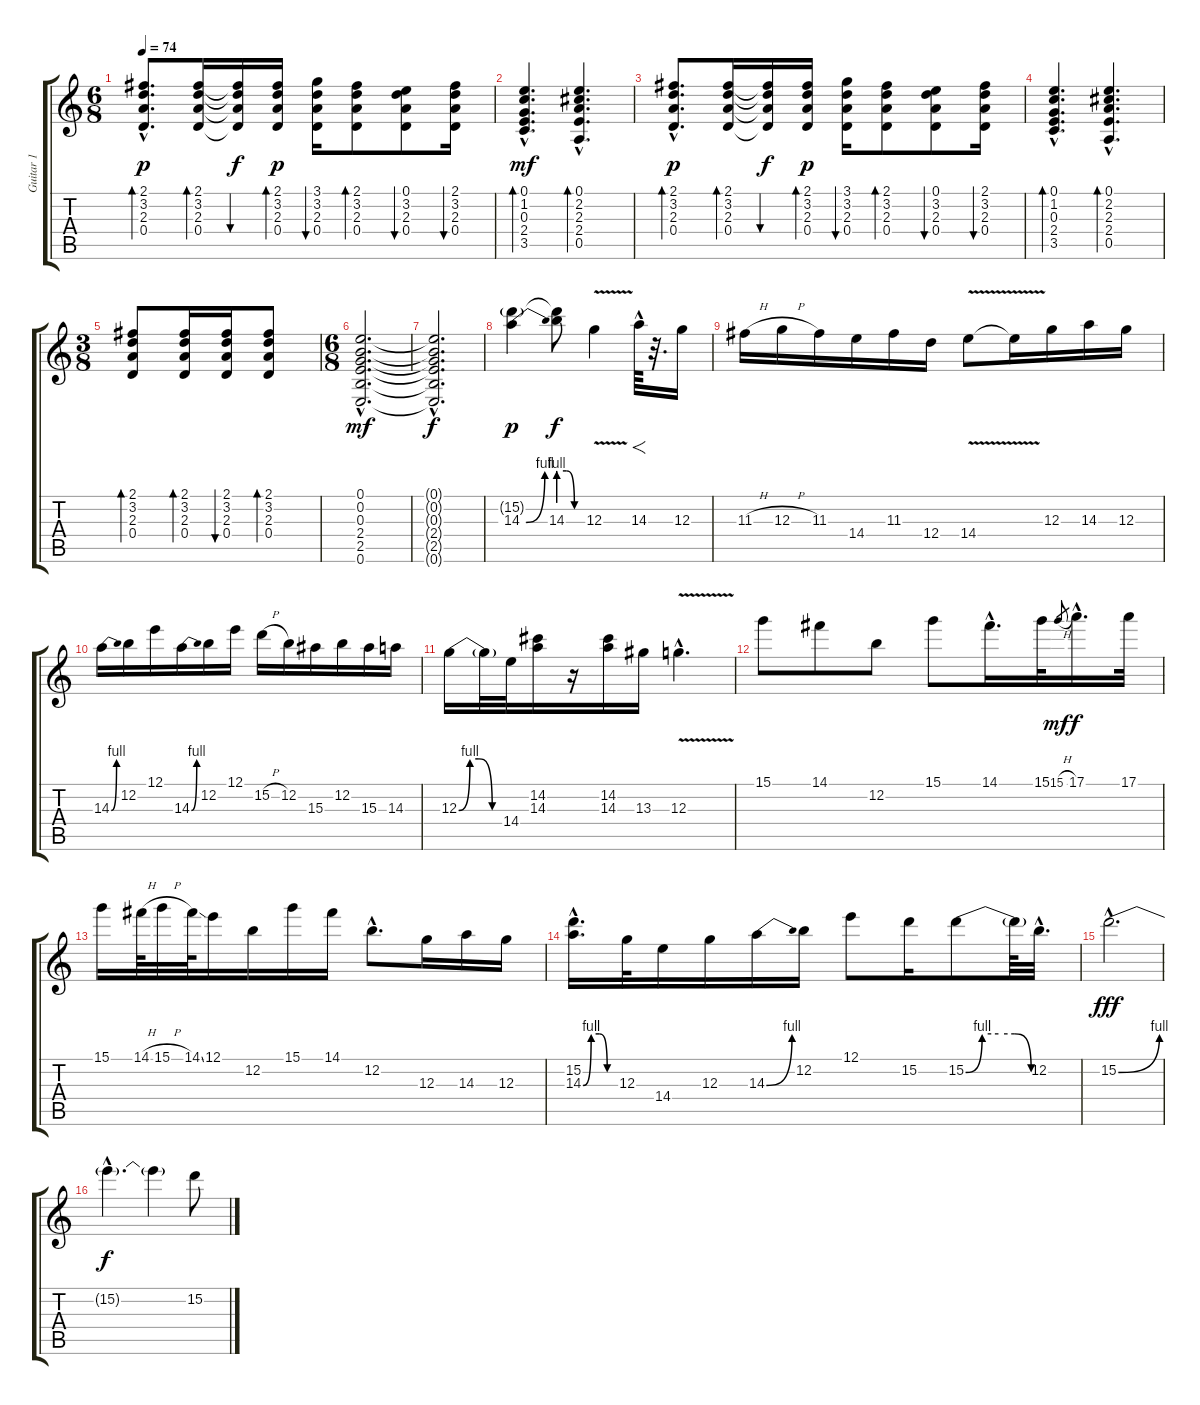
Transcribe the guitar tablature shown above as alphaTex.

\track ("Guitar 1" "Guitar 1") {instrument acousticguitarsteel}
\staff {score tabs}
\tuning (E4 B3 G3 D3 A2 E2) {hide}
\ts (6 8)
\tempo 74
\clef g2
\ks c
(2.1{hac} 3.2{hac} 2.3{hac} 0.4{hac}).8{d bd 60 dy p} (2.1 3.2 2.3 0.4).16{bd 60} (2.1{t} 3.2{t} 2.3{t} 0.4{t}).16{bu 60 dy f} (2.1 3.2 2.3 0.4).16{bd 60 dy p} (3.1 3.2 2.3 0.4).16{bu 60} (2.1 3.2 2.3 0.4).8{bd 60} (0.1 3.2 2.3 0.4).8{bu 60} (2.1 3.2 2.3 0.4).16{bu 60} |
(0.1{hac} 1.2{hac} 0.3{hac} 2.4{hac} 3.5{hac}).4{d bd 60 dy mf} (0.1{hac} 2.2{hac} 2.3{hac} 2.4{hac} 0.5{hac}).4{d bd 60} |
(2.1{hac} 3.2{hac} 2.3{hac} 0.4{hac}).8{d bd 60 dy p} (2.1 3.2 2.3 0.4).16{bd 60} (2.1{t} 3.2{t} 2.3{t} 0.4{t}).16{bu 60 dy f} (2.1 3.2 2.3 0.4).16{bd 60 dy p} (3.1 3.2 2.3 0.4).16{bu 60} (2.1 3.2 2.3 0.4).8{bd 60} (0.1 3.2 2.3 0.4).8{bu 60} (2.1 3.2 2.3 0.4).16{bu 60} |
(0.1{hac} 1.2{hac} 0.3{hac} 2.4{hac} 3.5{hac}).4{d bd 60} (0.1{hac} 2.2{hac} 2.3{hac} 2.4{hac} 0.5{hac}).4{d bd 60} |
\ts (3 8)
(2.1 3.2 2.3 0.4).8{bd 120} (2.1 3.2 2.3 0.4).16{bd 120} (2.1 3.2 2.3 0.4).16{bu 120} (2.1 3.2 2.3 0.4).8{bd 120} |
\ts (6 8)
(0.1{hac} 0.2{hac} 0.3{hac} 2.4{hac} 2.5{hac} 0.6{hac}).2{d dy mf} |
(0.1{hac t} 0.2{hac t} 0.3{hac t} 2.4{hac t} 2.5{hac t} 0.6{hac t}).2{d dy f} |
(15.2{g} 14.3{be (bend 0 0 60 4)}).4{dy p} (15.2{t} 14.3{be (custom 0 4 20 4 40 0 60 0)}).8{dy f} 12.3{v}.4 14.3{hac}.64{f} r.32{d} 12.3.16 |
11.3{h}.16 12.3{h}.16 11.3.16 14.4.16 11.3.16 12.4.16 14.4{v}.8 14.4{t}.16 12.3.16 14.3.16 12.3.16 |
14.3{be (bend 0 0 60 4)}.16 12.2.16 12.1.16 14.3{be (bend 0 0 60 4)}.16 12.2.16 12.1.16 15.2{h}.16 12.2.16 15.3.16 12.2.16 15.3.16 14.3.16 |
12.3{be (custom 0 0 15 4 27 4 45 0 60 0)}.16 12.3{t}.32 14.4.32 (14.2 14.3).16 r.16 (14.2 14.3).16 13.3.16 12.3{v hac}.4{d} |
15.1.8 14.1.8 12.2.8 15.1.8 14.1{hac}.16{d} 15.1.32 15.1{h}.8{gr dy mf} 17.1{hac}.16{d dy f} 17.1.32 |
15.1.16 14.1{h}.64 15.1{h}.32 14.1{ss}.64 12.1.16 12.2.16 15.1.16 14.1.16 12.2{hac}.8{d} 12.3.16 14.3.16 12.3.16 |
(15.2{hac} 14.3{be (custom 0 0 15 4 30 4 45 0 60 0) hac}).16{d} 12.3.32 14.4.16 12.3.16 14.3{be (bend 0 0 60 4)}.16 12.2.16 12.1.8 15.2.16 15.2{be (custom 0 0 15 4 30 4 45 4 60 0)}.8 15.2{t}.64 12.2{hac}.32{d} |
15.2{be (bend 0 0 60 4) hac}.2{d dy fff} |
15.2{hac t}.4{d dy f} 15.2{t}.4 15.2.8
